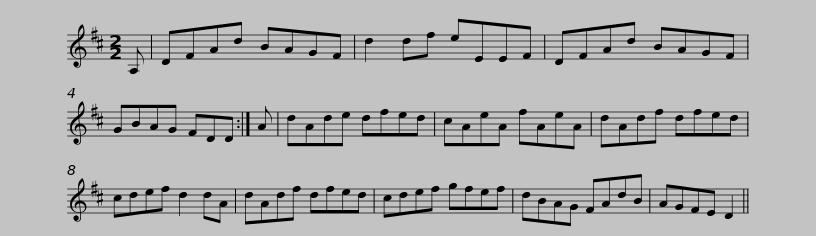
X:1
L:1/8
M:2/2
I:linebreak $
K:D
V:1 treble
V:1
 A, | DFAd BAGF | d2 df eEEF | DFAd BAGF | GBAG FDD :| %5
 A | dAde dfed |$ cAeA fAeA | dAdf dfed | cdef d2 dA | %10
 dAdf dfed | cdef gfef |$ dBAG FAdB | AGFE D2 || %14
